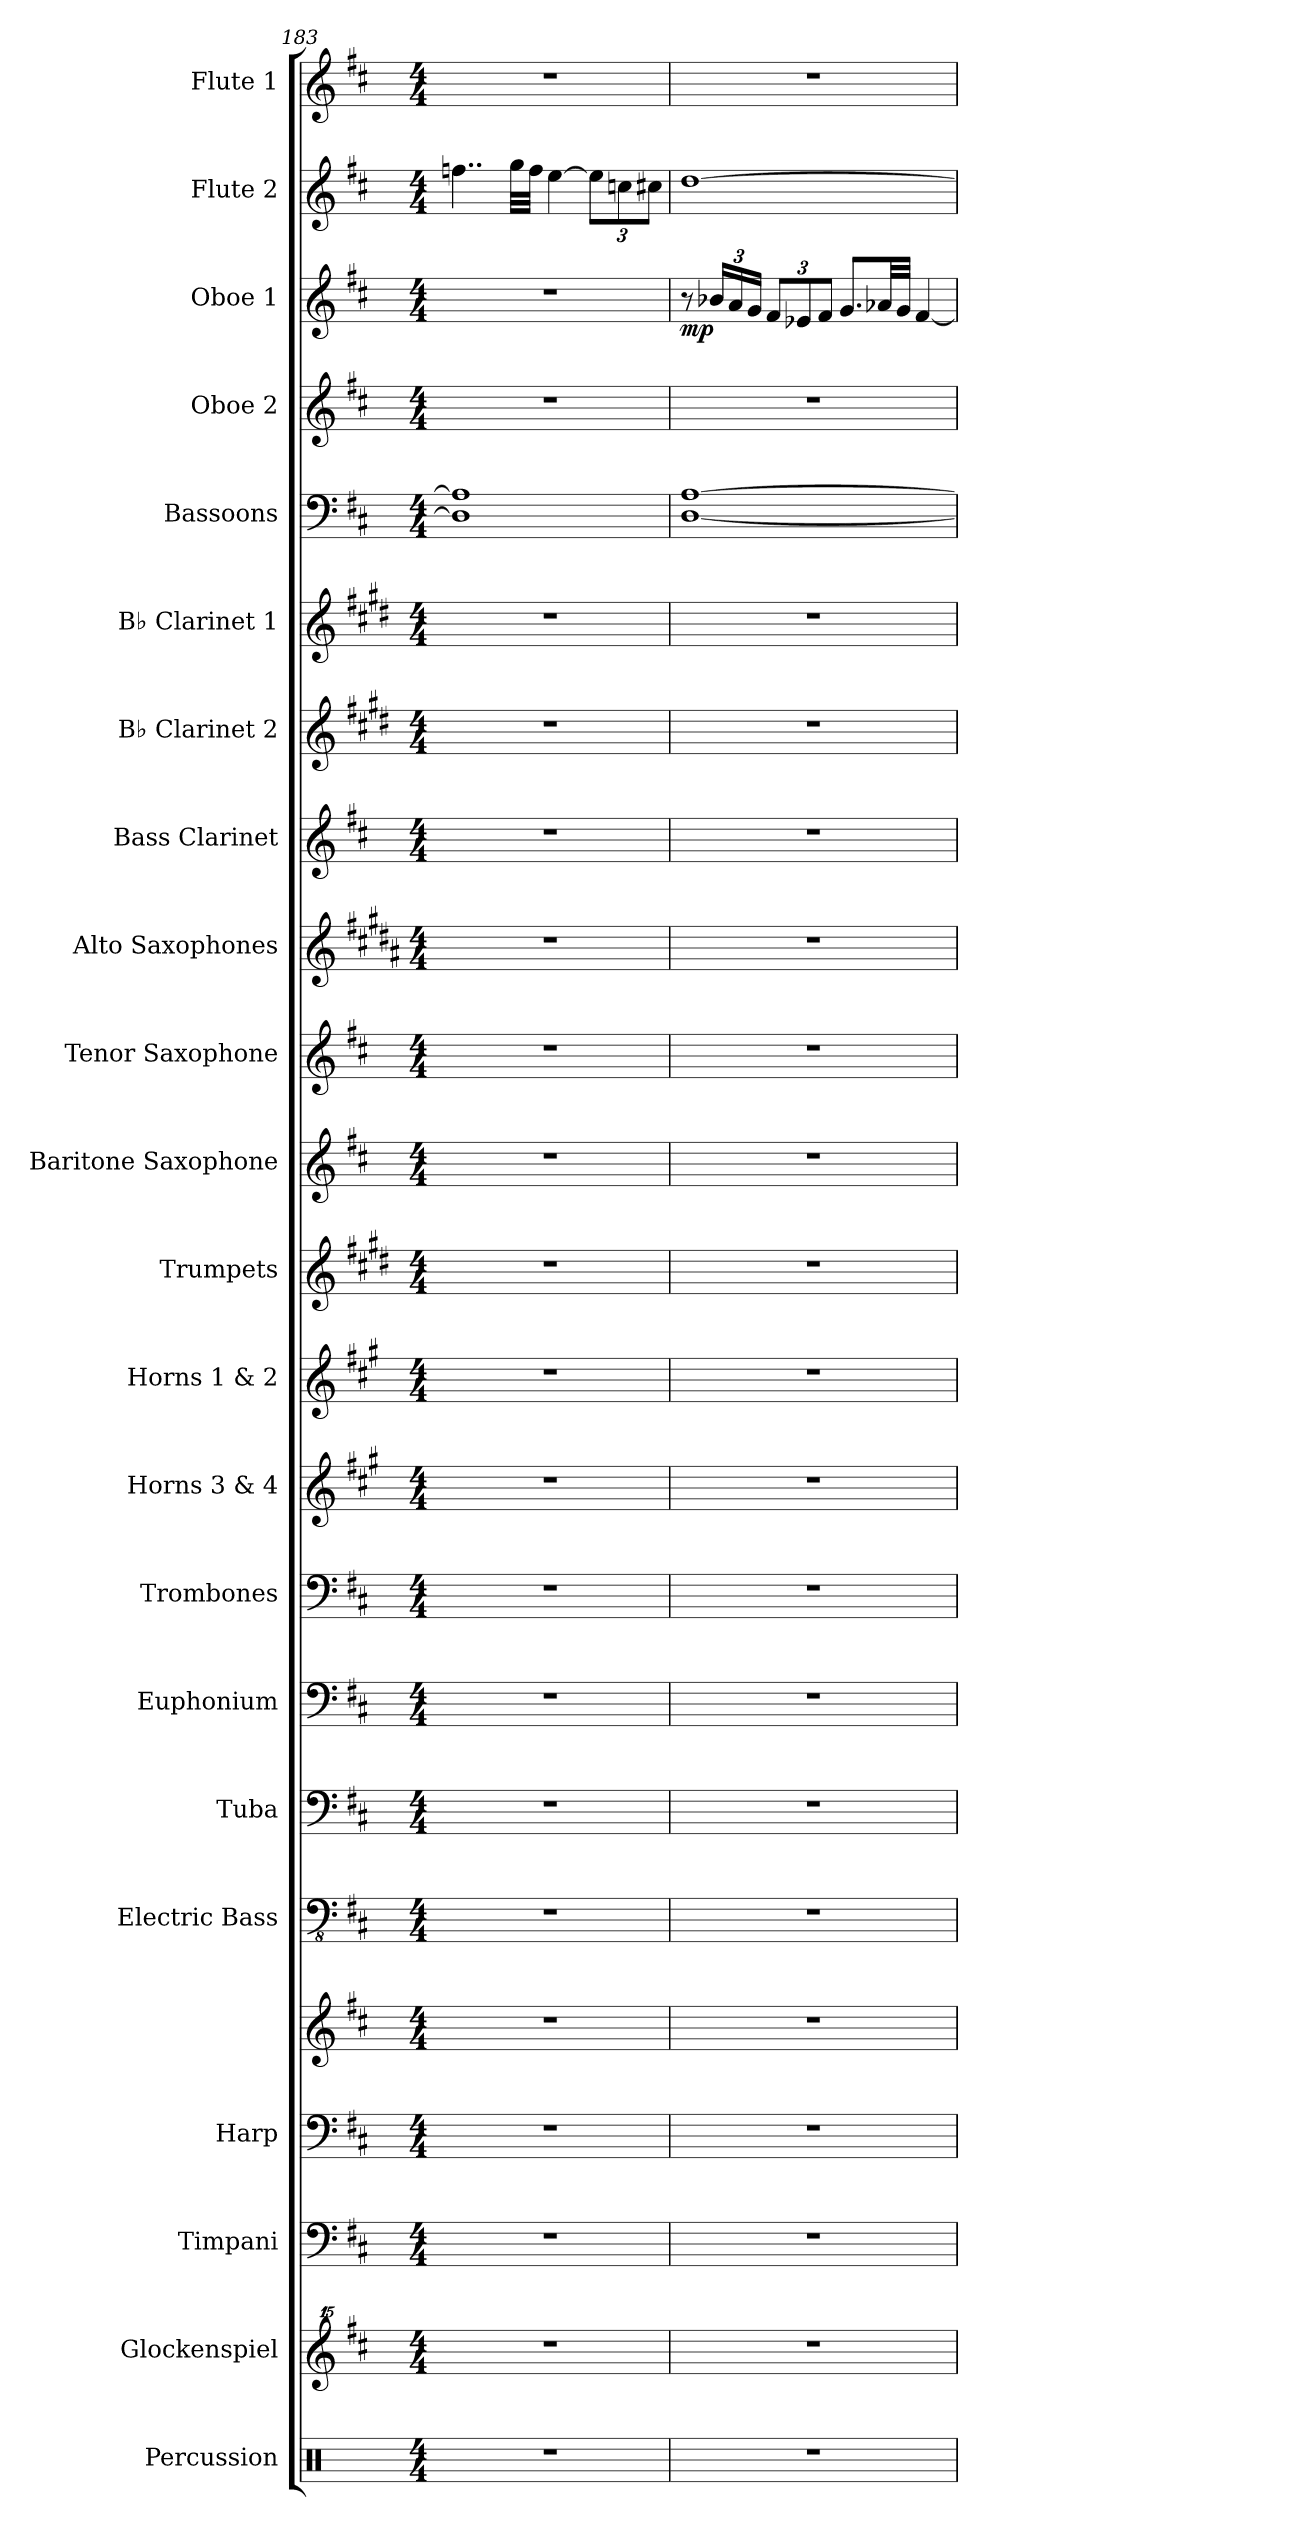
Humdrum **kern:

**kern	**kern	**kern	**kern	**kern	**kern	**kern	**kern	**kern	**kern	**kern	**kern	**kern	**kern	**kern	**kern	**kern	**kern	**kern	**kern	**kern	**dynam	**kern	**kern
*part22	*part21	*part20	*part19	*part19	*part18	*part17	*part16	*part15	*part14	*part13	*part12	*part11	*part10	*part9	*part8	*part7	*part6	*part5	*part4	*part3	*part3	*part2	*part1
*staff23	*staff22	*staff21	*staff20	*staff19	*staff18	*staff17	*staff16	*staff15	*staff14	*staff13	*staff12	*staff11	*staff10	*staff9	*staff8	*staff7	*staff6	*staff5	*staff4	*staff3	*staff3	*staff2	*staff1
*I"Percussion	*I"Glockenspiel	*I"Timpani	*I"Harp	*	*I"Electric Bass	*I"Tuba	*I"Euphonium	*I"Trombones	*I"Horns 3 &amp; 4	*I"Horns 1 &amp; 2	*I"Trumpets	*I"Baritone Saxophone	*I"Tenor Saxophone	*I"Alto Saxophones	*I"Bass Clarinet	*I"B♭ Clarinet 2	*I"B♭ Clarinet 1	*I"Bassoons	*I"Oboe 2	*I"Oboe 1	*	*I"Flute 2	*I"Flute 1
*I'Perc.	*I'Glk.	*I'Timp.	*I'Hrp.	*	*I'El. B.	*I'Tba.	*I'Euph.	*I'Tbns.	*I'Hns. 3/4	*I'Hns. 1/2	*I'Tpts.	*I'Bar. Sax.	*I'T. Sax.	*I'A. Saxes.	*I'B. Cl.	*I'B♭ Cl. 2	*I'B♭ Cl. 1	*I'Bsns.	*I'Ob. 2	*I'Ob. 1	*	*I'Fl. 2	*I'Fl. 1
*clefX	*clefG^^2	*clefF4	*clefF4	*clefG2	*clefFv4	*clefF4	*clefF4	*clefF4	*clefG2	*clefG2	*clefG2	*clefG2	*clefG2	*clefG2	*clefG2	*clefG2	*clefG2	*clefF4	*clefG2	*clefG2	*	*clefG2	*clefG2
*	*	*	*	*	*	*	*	*	*ITrd4c7	*ITrd4c7	*ITrd1c2	*ITrd12c21	*ITrd8c14	*ITrd5c9	*ITrd8c14	*ITrd1c2	*ITrd1c2	*	*	*	*	*	*
*k[]	*k[f#c#]	*k[f#c#]	*k[f#c#]	*k[f#c#]	*k[f#c#]	*k[f#c#]	*k[f#c#]	*k[f#c#]	*k[f#c#]	*k[f#c#]	*k[f#c#]	*k[f#c#]	*k[f#c#]	*k[f#c#]	*k[f#c#]	*k[f#c#]	*k[f#c#]	*k[f#c#]	*k[f#c#]	*k[f#c#]	*	*k[f#c#]	*k[f#c#]
*M4/4	*M4/4	*M4/4	*M4/4	*M4/4	*M4/4	*M4/4	*M4/4	*M4/4	*M4/4	*M4/4	*M4/4	*M4/4	*M4/4	*M4/4	*M4/4	*M4/4	*M4/4	*M4/4	*M4/4	*M4/4	*	*M4/4	*M4/4
=183	=183	=183	=183	=183	=183	=183	=183	=183	=183	=183	=183	=183	=183	=183	=183	=183	=183	=183	=183	=183	=183	=183	=183
1r	1r	1r	1r	1r	1r	1r	1r	1r	1r	1r	1r	1r	1r	1r	1r	1r	1r	1D] 1A]	1r	1r	.	4..ffn\	1r
.	.	.	.	.	.	.	.	.	.	.	.	.	.	.	.	.	.	.	.	.	.	32gg\LLL	.
.	.	.	.	.	.	.	.	.	.	.	.	.	.	.	.	.	.	.	.	.	.	32ff\JJJ	.
.	.	.	.	.	.	.	.	.	.	.	.	.	.	.	.	.	.	.	.	.	.	[4ee\	.
*	*	*	*	*	*	*	*	*	*	*	*	*	*	*	*	*	*	*	*	*	*	*Xbrackettup	*
.	.	.	.	.	.	.	.	.	.	.	.	.	.	.	.	.	.	.	.	.	.	12ee\L]	.
.	.	.	.	.	.	.	.	.	.	.	.	.	.	.	.	.	.	.	.	.	.	12ccn\	.
.	.	.	.	.	.	.	.	.	.	.	.	.	.	.	.	.	.	.	.	.	.	12cc#X\J	.
!!LO:PB:g=z
=184	=184	=184	=184	=184	=184	=184	=184	=184	=184	=184	=184	=184	=184	=184	=184	=184	=184	=184	=184	=184	=184	=184	=184
!	!	!	!	!	!	!	!	!	!	!	!	!	!	!	!	!	!	!	!	!	!LO:DY:b	!	!
1r	1r	1r	1r	1r	1r	1r	1r	1r	1r	1r	1r	1r	1r	1r	1r	1r	1r	[1D [1A	1r	8r	mp	[1dd	1r
*	*	*	*	*	*	*	*	*	*	*	*	*	*	*	*	*	*	*	*	*Xbrackettup	*	*	*
.	.	.	.	.	.	.	.	.	.	.	.	.	.	.	.	.	.	.	.	24b-X/LL	.	.	.
.	.	.	.	.	.	.	.	.	.	.	.	.	.	.	.	.	.	.	.	24a/	.	.	.
.	.	.	.	.	.	.	.	.	.	.	.	.	.	.	.	.	.	.	.	24g/JJ	.	.	.
.	.	.	.	.	.	.	.	.	.	.	.	.	.	.	.	.	.	.	.	12f#/L	.	.	.
.	.	.	.	.	.	.	.	.	.	.	.	.	.	.	.	.	.	.	.	12e-X/	.	.	.
.	.	.	.	.	.	.	.	.	.	.	.	.	.	.	.	.	.	.	.	12f#/J	.	.	.
.	.	.	.	.	.	.	.	.	.	.	.	.	.	.	.	.	.	.	.	8.g/L	.	.	.
.	.	.	.	.	.	.	.	.	.	.	.	.	.	.	.	.	.	.	.	32a-X/LL	.	.	.
.	.	.	.	.	.	.	.	.	.	.	.	.	.	.	.	.	.	.	.	32g/JJJ	.	.	.
.	.	.	.	.	.	.	.	.	.	.	.	.	.	.	.	.	.	.	.	[4f#/	.	.	.
=	=	=	=	=	=	=	=	=	=	=	=	=	=	=	=	=	=	=	=	=	=	=	=
*-	*-	*-	*-	*-	*-	*-	*-	*-	*-	*-	*-	*-	*-	*-	*-	*-	*-	*-	*-	*-	*-	*-	*-
